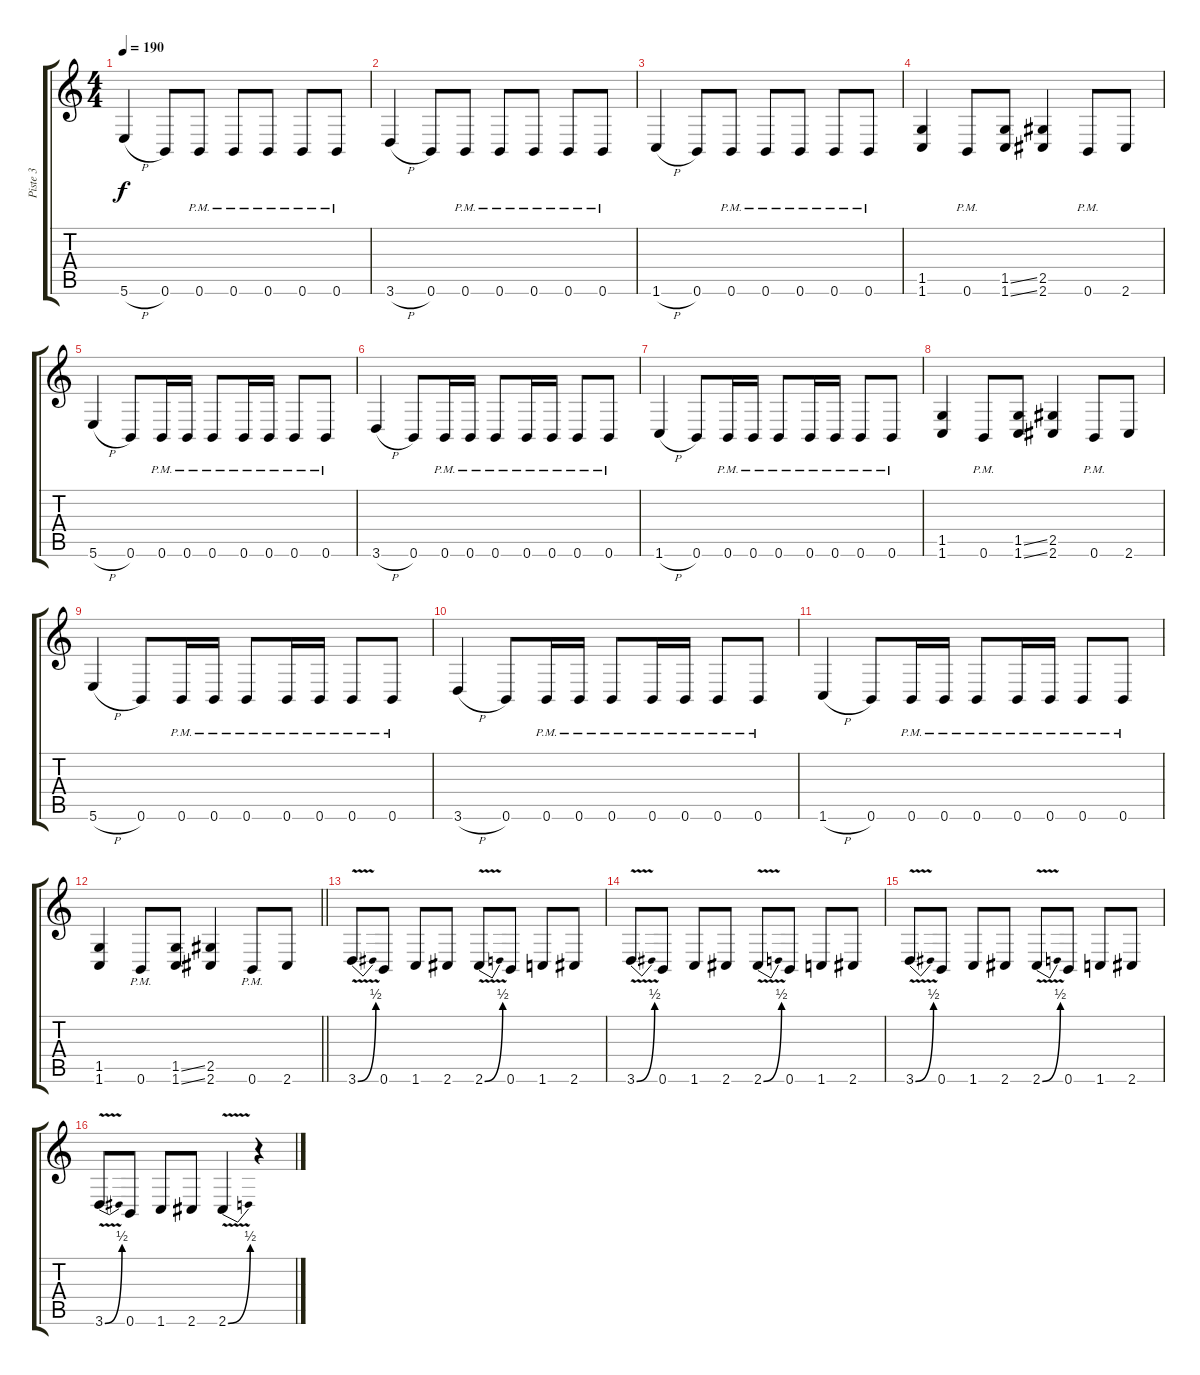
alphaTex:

\track ("Piste 3" "Piste 3") {instrument distortionguitar}
\staff {score tabs}
\tuning (Db4 Ab3 E3 B2 Gb2 B1) {hide}
\ts (4 4)
\tempo 190
\clef g2
\ks c
5.6{h}.4{dy f} 0.6.8 0.6{pm}.8 0.6{pm}.8 0.6{pm}.8 0.6{pm}.8 0.6{pm}.8 |
3.6{h}.4 0.6.8 0.6{pm}.8 0.6{pm}.8 0.6{pm}.8 0.6{pm}.8 0.6{pm}.8 |
1.6{h}.4 0.6.8 0.6{pm}.8 0.6{pm}.8 0.6{pm}.8 0.6{pm}.8 0.6{pm}.8 |
(1.5 1.6).4 0.6{pm}.8 (1.5{ss} 1.6{ss}).8 (2.5 2.6).4 0.6{pm}.8 2.6.8 |
5.6{h}.4 0.6.8 0.6{pm}.16 0.6{pm}.16 0.6{pm}.8 0.6{pm}.16 0.6{pm}.16 0.6{pm}.8 0.6{pm}.8 |
3.6{h}.4 0.6.8 0.6{pm}.16 0.6{pm}.16 0.6{pm}.8 0.6{pm}.16 0.6{pm}.16 0.6{pm}.8 0.6{pm}.8 |
1.6{h}.4 0.6.8 0.6{pm}.16 0.6{pm}.16 0.6{pm}.8 0.6{pm}.16 0.6{pm}.16 0.6{pm}.8 0.6{pm}.8 |
(1.5 1.6).4 0.6{pm}.8 (1.5{ss} 1.6{ss}).8 (2.5 2.6).4 0.6{pm}.8 2.6.8 |
5.6{h}.4 0.6.8 0.6{pm}.16 0.6{pm}.16 0.6{pm}.8 0.6{pm}.16 0.6{pm}.16 0.6{pm}.8 0.6{pm}.8 |
3.6{h}.4 0.6.8 0.6{pm}.16 0.6{pm}.16 0.6{pm}.8 0.6{pm}.16 0.6{pm}.16 0.6{pm}.8 0.6{pm}.8 |
1.6{h}.4 0.6.8 0.6{pm}.16 0.6{pm}.16 0.6{pm}.8 0.6{pm}.16 0.6{pm}.16 0.6{pm}.8 0.6{pm}.8 |
\barLineRight lightlight
(1.5 1.6).4 0.6{pm}.8 (1.5{ss} 1.6{ss}).8 (2.5 2.6).4 0.6{pm}.8 2.6.8 |
3.6{be (bend 0 0 60 2) v}.8 0.6.8 1.6.8 2.6.8 2.6{be (bend 0 0 60 2) v}.8 0.6.8 1.6.8 2.6.8 |
3.6{be (bend 0 0 60 2) v}.8 0.6.8 1.6.8 2.6.8 2.6{be (bend 0 0 60 2) v}.8 0.6.8 1.6.8 2.6.8 |
3.6{be (bend 0 0 60 2) v}.8 0.6.8 1.6.8 2.6.8 2.6{be (bend 0 0 60 2) v}.8 0.6.8 1.6.8 2.6.8 |
3.6{be (bend 0 0 60 2) v}.8 0.6.8 1.6.8 2.6.8 2.6{be (bend 0 0 60 2) v}.4 r.4
